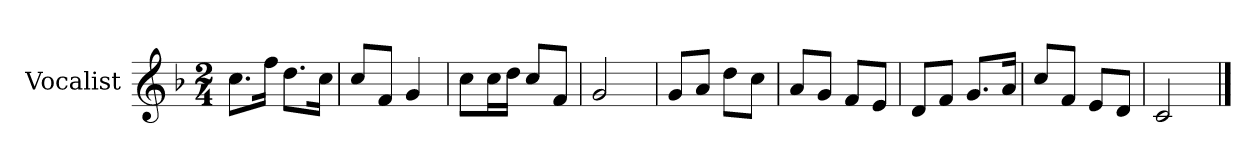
**kern
*part1
*staff1
*I"Vocalist
*k[b-]
*F:
*M2/4
=
8.ccL
16ffJk
8.ddL
16ccJk
=1
8ccL
8fJ
4g
=2
8ccL
16ccL
16ddJJ
8ccL
8fJ
=3
2g
=4
8gL
8aJ
8ddL
8ccJ
=5
8aL
8gJ
8fL
8eJ
=6
8dL
8fJ
8.gL
16aJk
=7
8ccL
8fJ
8eL
8dJ
=8
2c
==
*-
